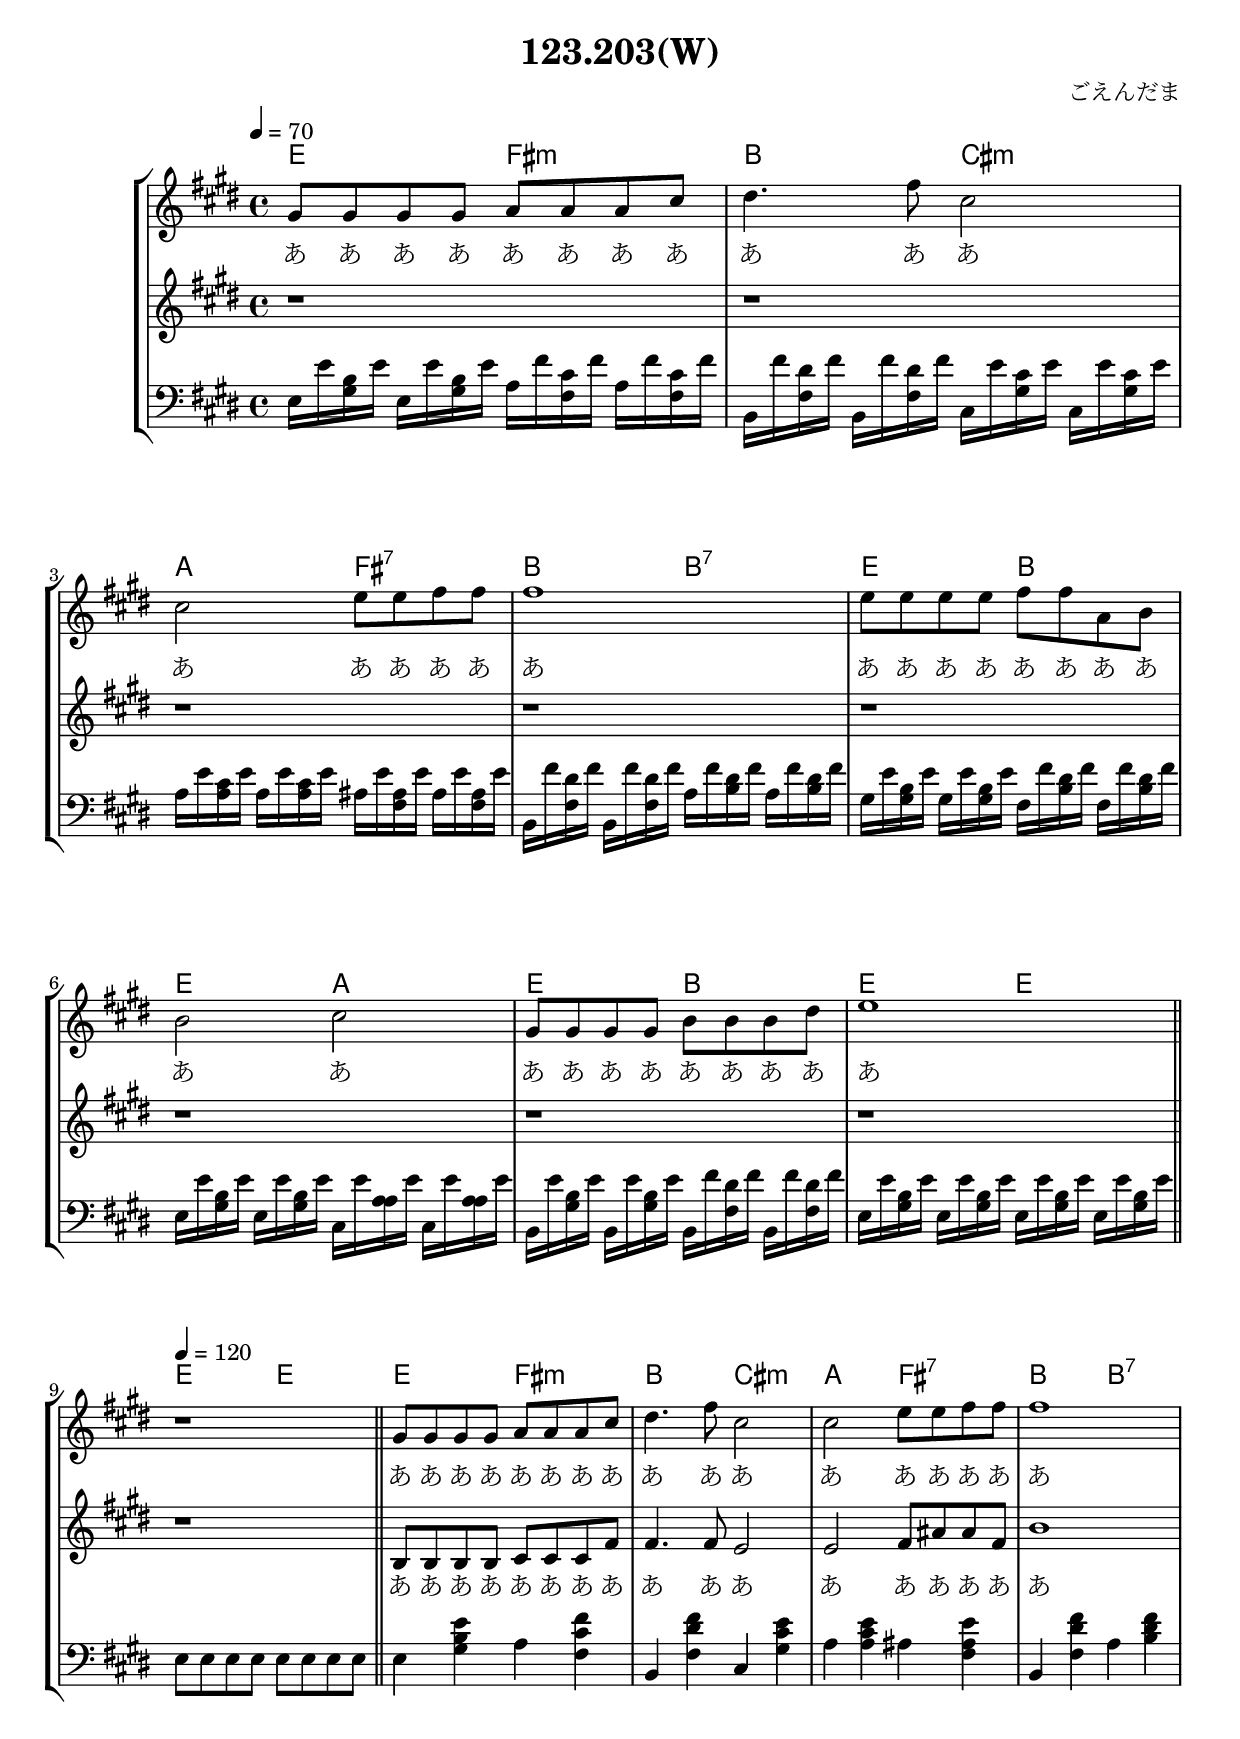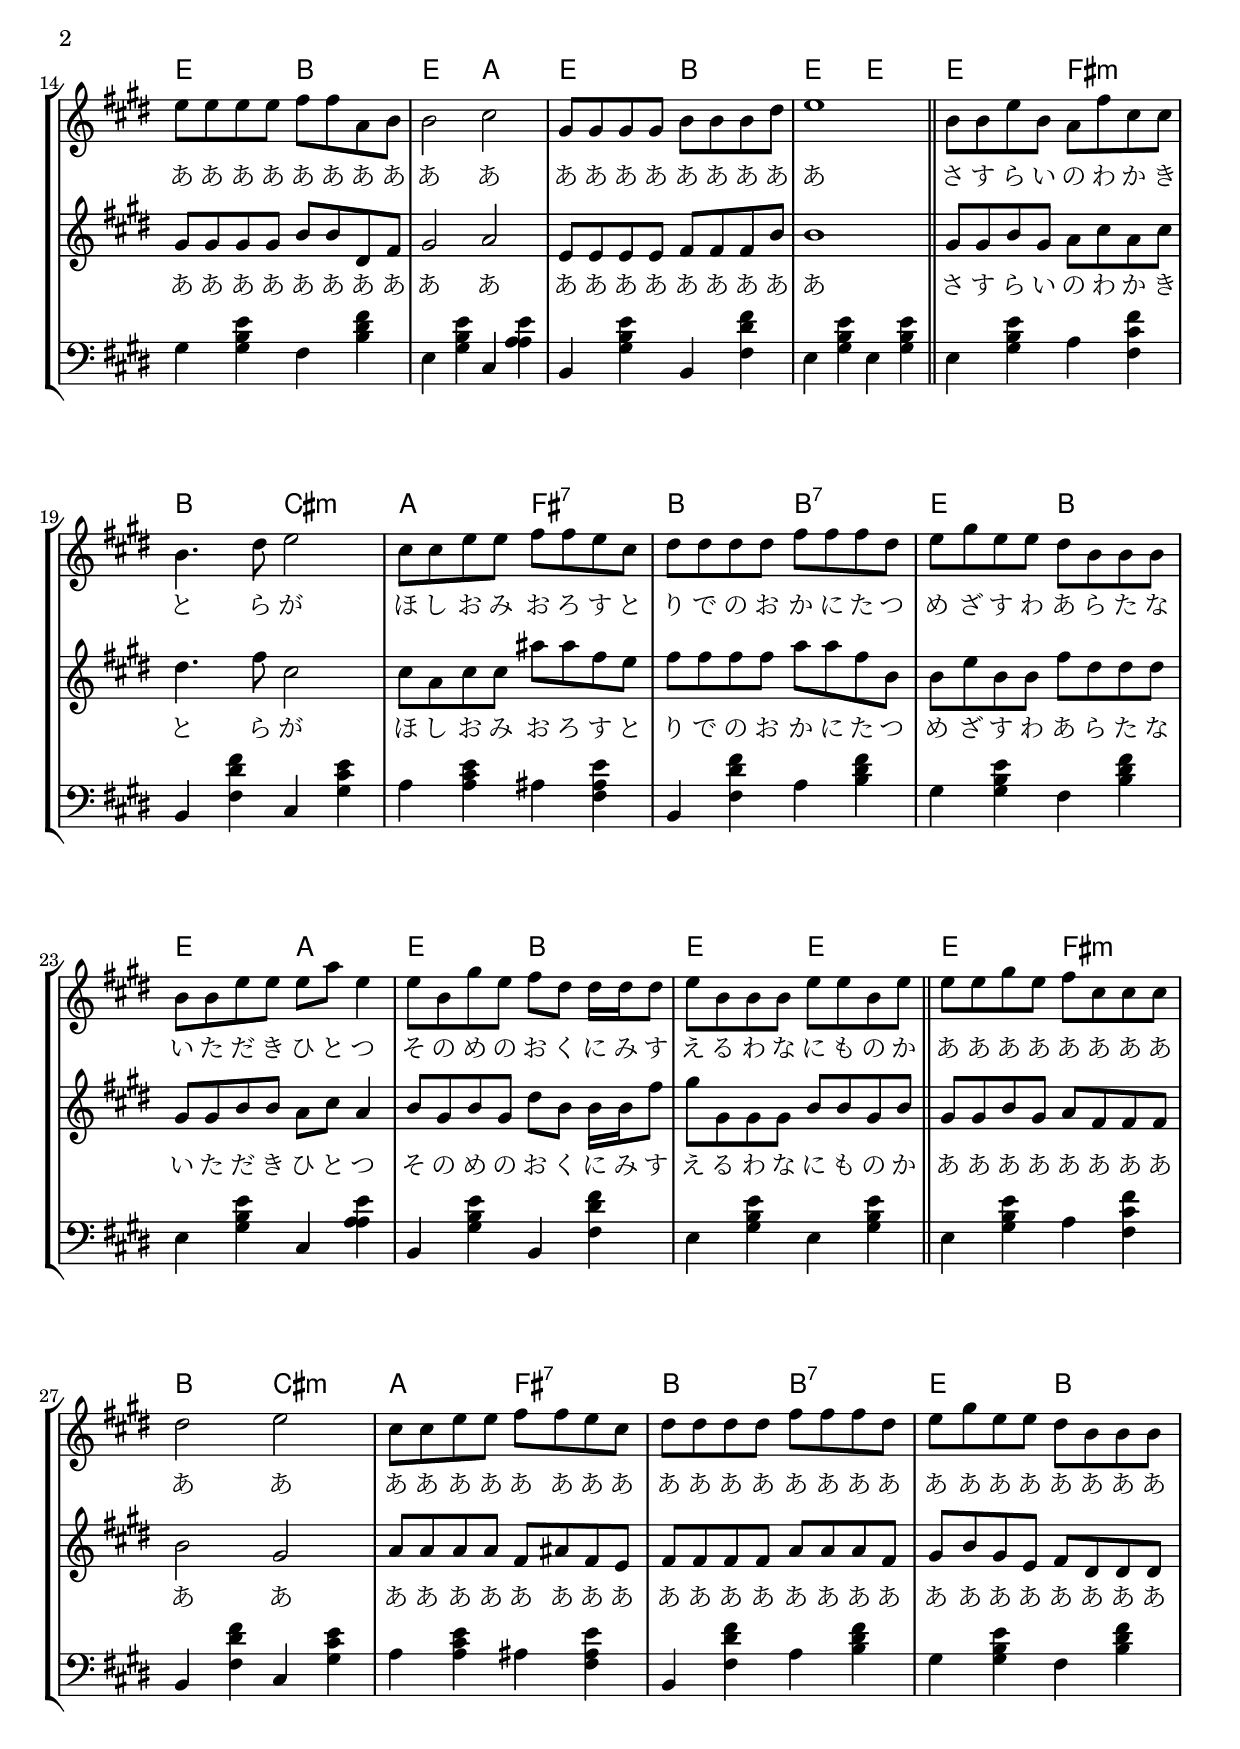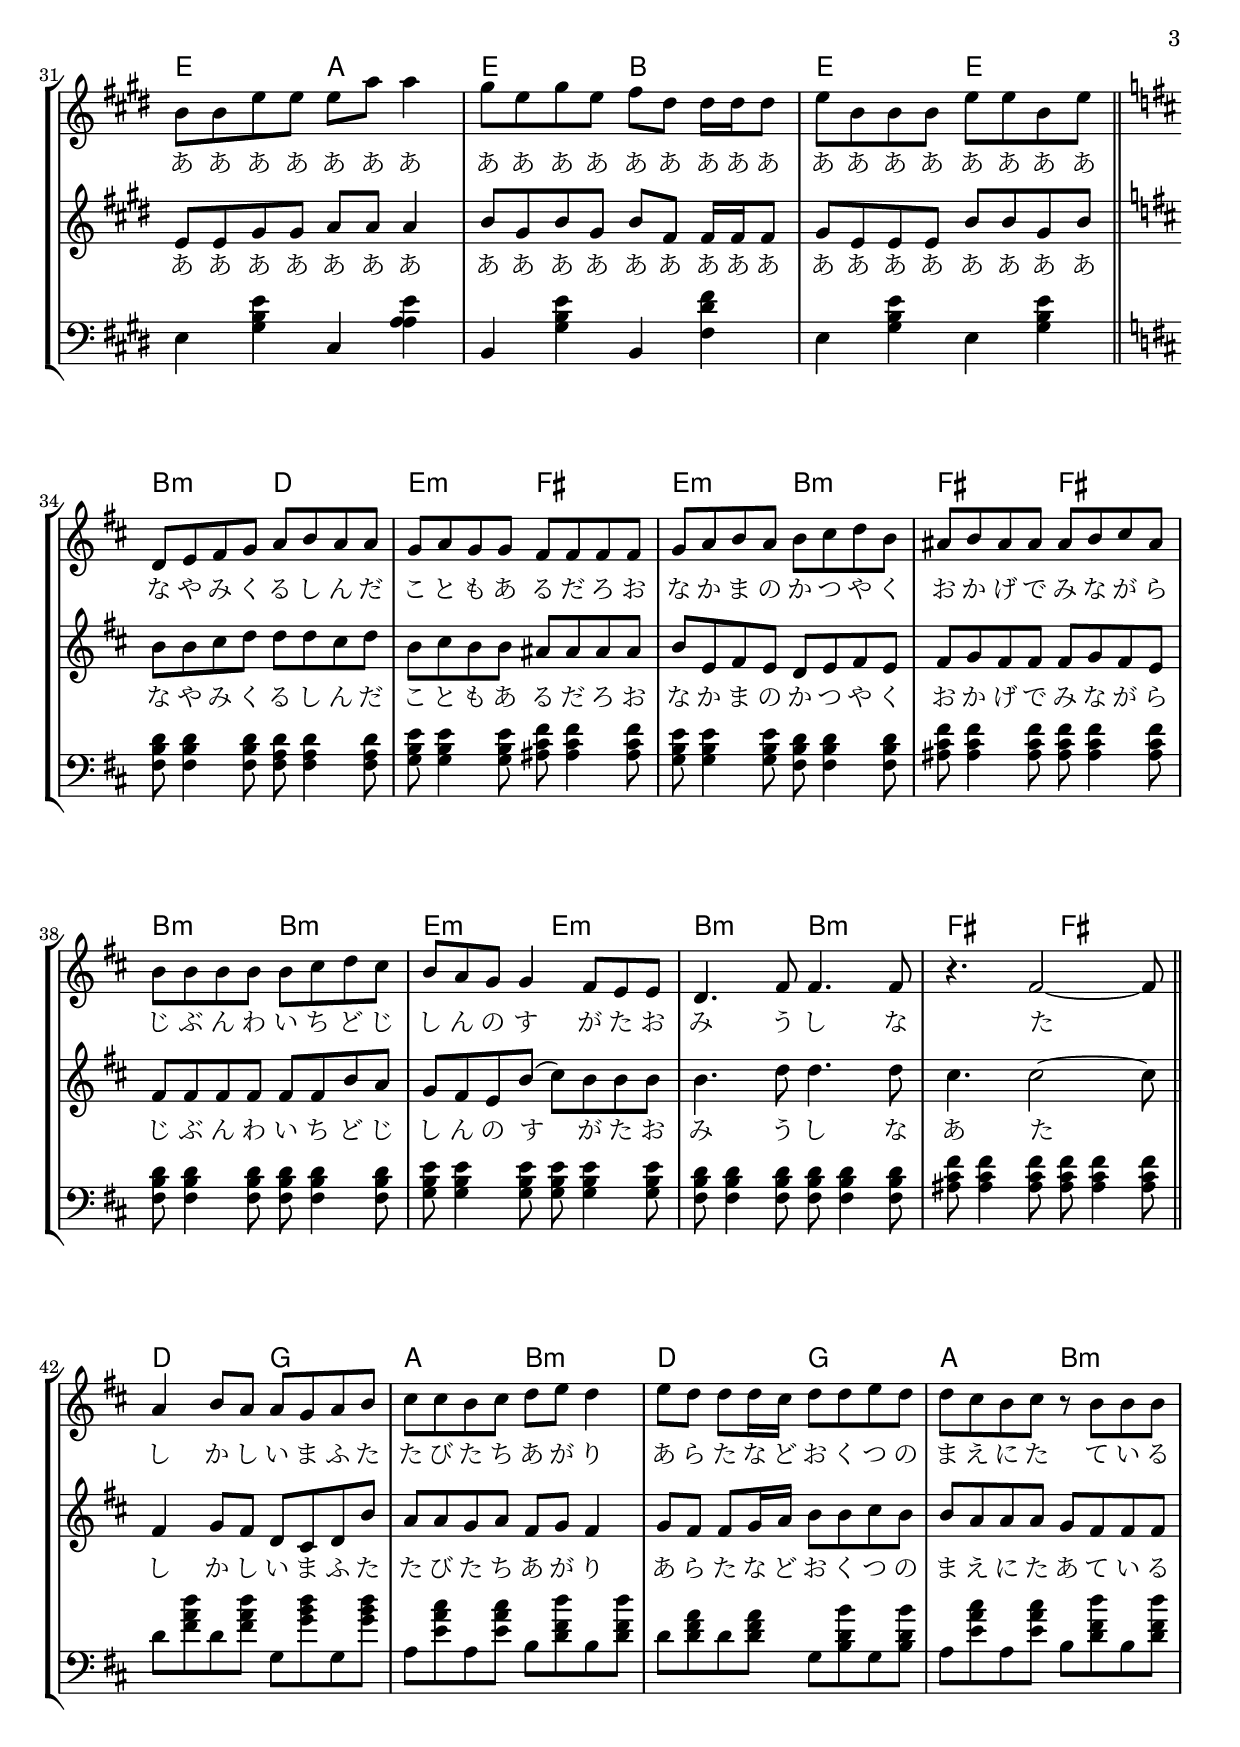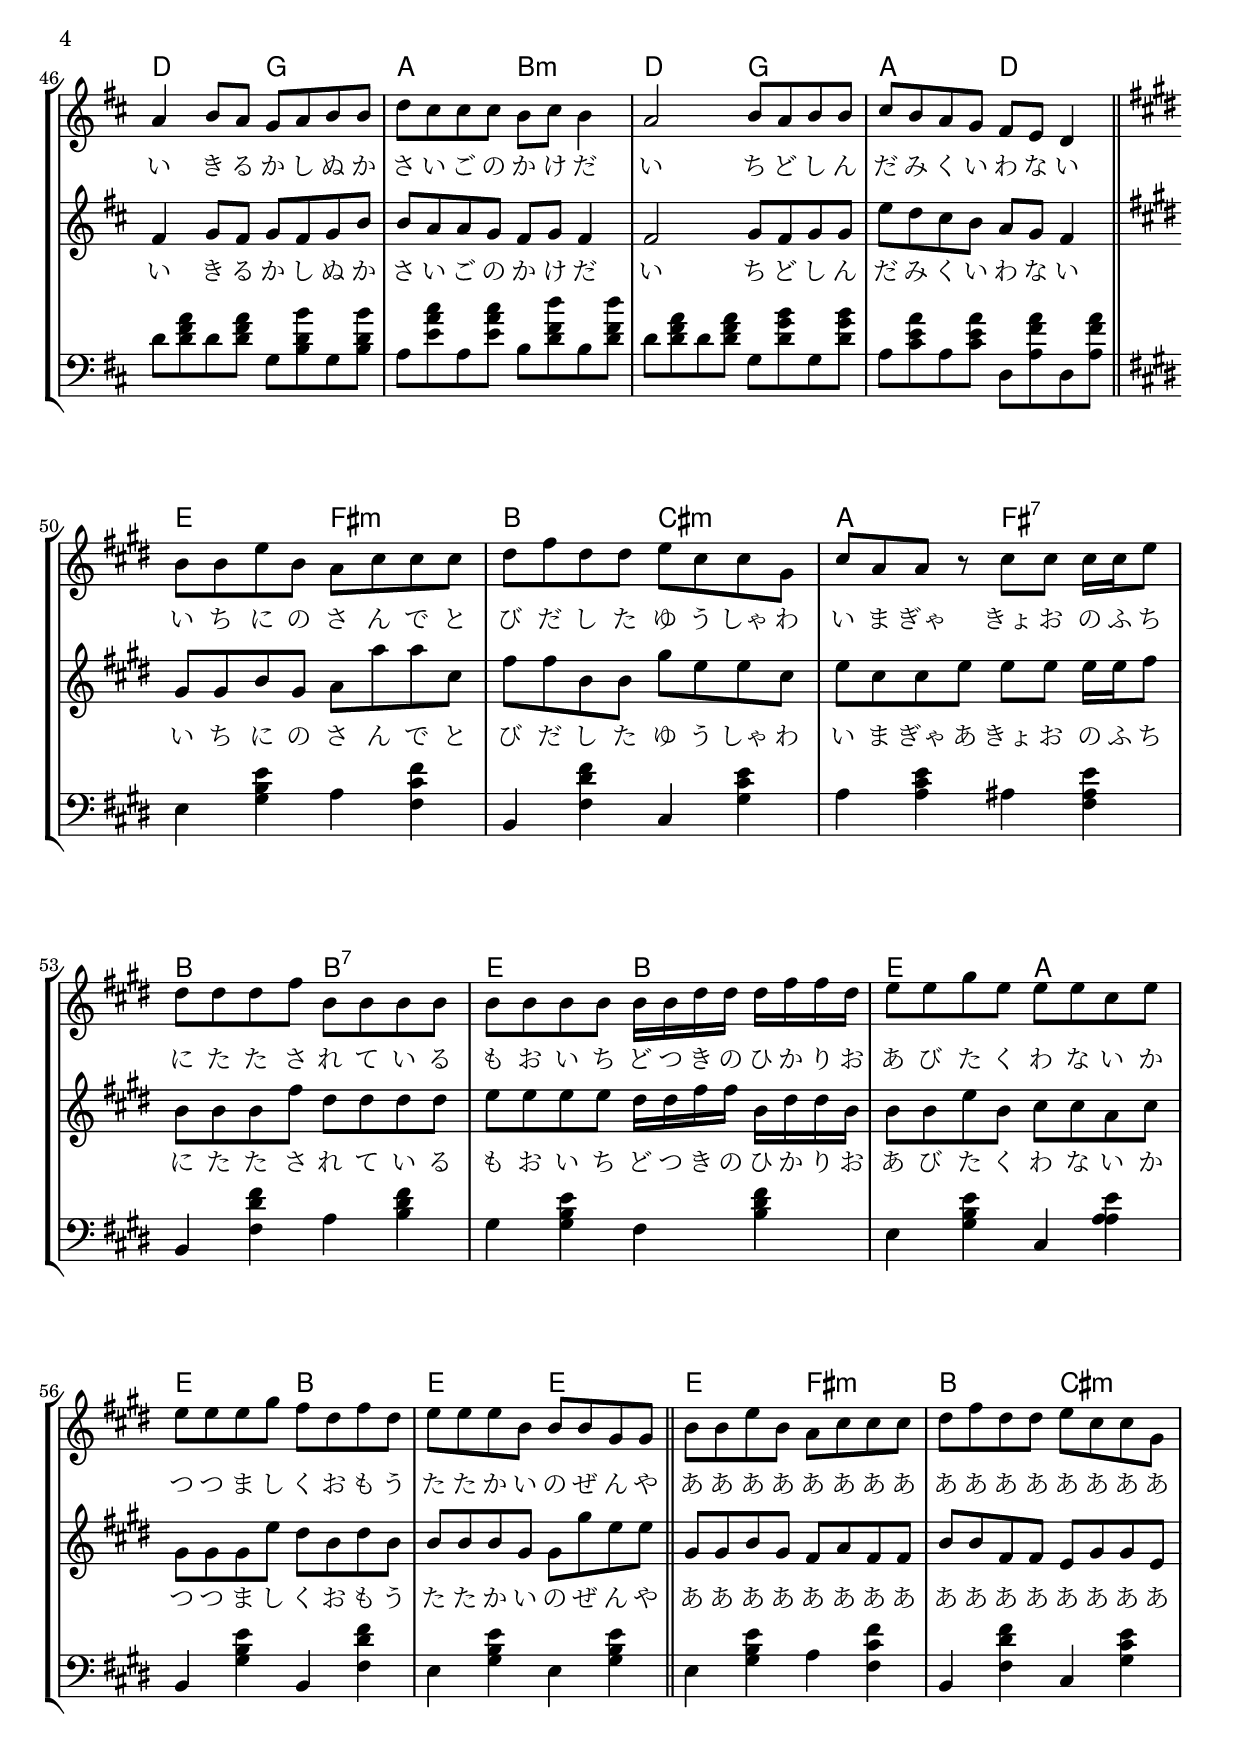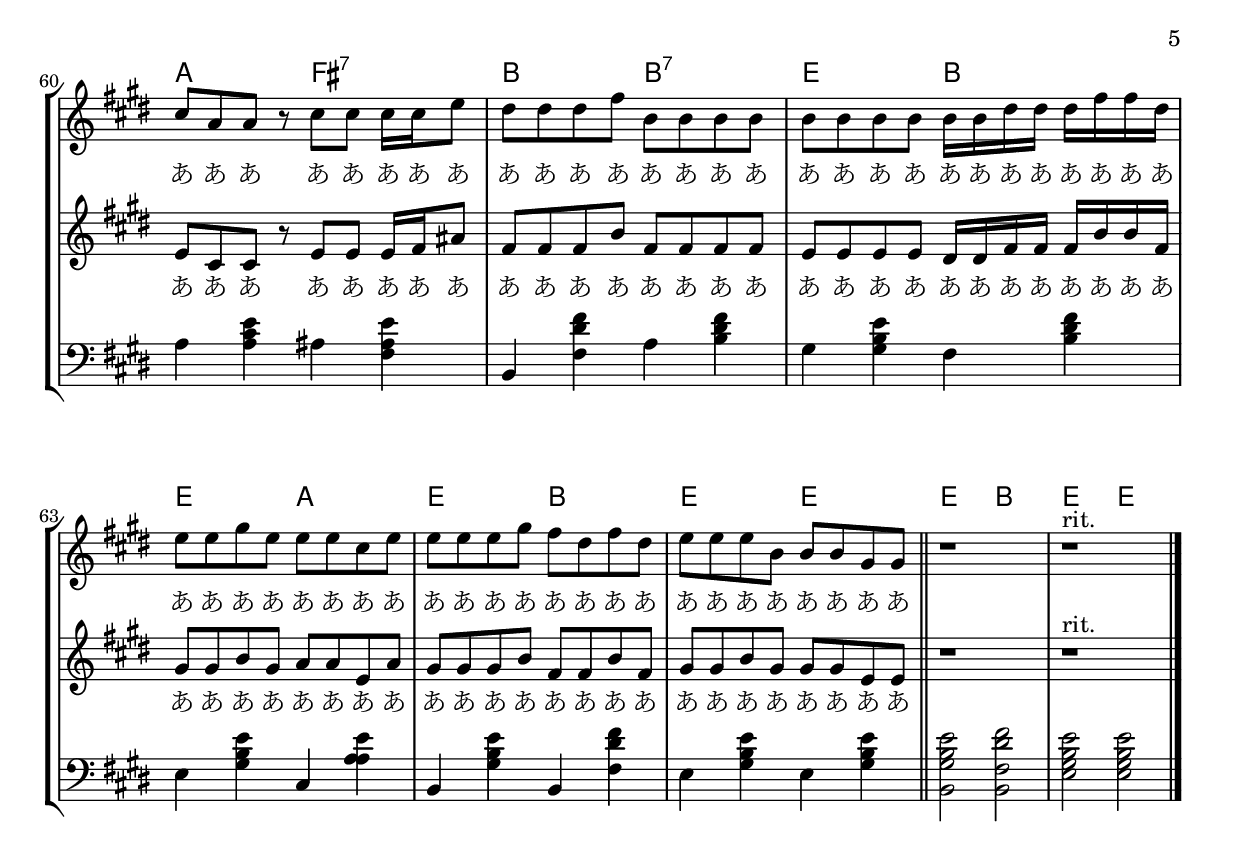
\version "2.12.1"

\header {
	title = \markup {123.203(W)}
	composer = \markup \center-column {ごえんだま}
}

harmony = \chordmode {
	e2 fis:m b cis:m a fis:7 b b:7 e b e a e b e e 

	e e 

	e fis:m b cis:m a fis:7 b b:7 e b e a e b e e 

	e fis:m b cis:m a fis:7 b b:7 e b e a e b e e 

	e fis:m b cis:m a fis:7 b b:7 e b e a e b e e 

	b:m d e:m fis e:m b:m fis fis b:m b:m e:m e:m b:m b:m fis fis 

	d g a b:m d g a b:m d g a b:m d g a d 

	e fis:m b cis:m a fis:7 b b:7 e b e a e b e e 

	e fis:m b cis:m a fis:7 b b:7 e b e a e b e e 

	e b e e 
}

melody = {
	\set Staff.midiInstrument = #"Pan Flute"
		\key e \major
	\tempo 4 = 70
gis'8  gis'8  gis'8  gis'8  a'8  a'8  a'8  cis''8 
	dis''4.  fis''8  cis''2 
	cis''2  e''8  e''8  fis''8  fis''8 
	fis''1 
	e''8  e''8  e''8  e''8  fis''8  fis''8  a'8  b'8 
	b'2  cis''2 
	gis'8  gis'8  gis'8  gis'8  b'8  b'8  b'8  dis''8 
	e''1
	\tempo 4 = 120
	r1   
	\set Staff.midiInstrument = #"Shakuhachi"
	gis'8  gis'8  gis'8  gis'8  a'8  a'8  a'8  cis''8 
	dis''4.  fis''8  cis''2 
	cis''2  e''8  e''8  fis''8  fis''8 
	fis''1 
	e''8  e''8  e''8  e''8  fis''8  fis''8  a'8  b'8 
	b'2  cis''2 
	gis'8  gis'8  gis'8  gis'8  b'8  b'8  b'8  dis''8 
	e''1
	\set Staff.midiInstrument = #"mmi0.36"
	b'8  b'8  e''8  b'8  a'8  fis''8  cis''8  cis''8 
	b'4.  dis''8  e''2 
	cis''8  cis''8  e''8  e''8  fis''8  fis''8  e''8  cis''8 
	dis''8  dis''8  dis''8  dis''8  fis''8  fis''8  fis''8  dis''8 
	e''8  gis''8  e''8  e''8  dis''8  b'8  b'8  b'8 
	b'8  b'8  e''8  e''8  e''8  a''8  e''4 
	e''8  b'8  gis''8  e''8  fis''8  dis''8  dis''16  dis''16  dis''8 
	e''8  b'8  b'8  b'8  e''8  e''8  b'8  e''8
	\set Staff.midiInstrument = #"Shakuhachi"
	e''8  e''8  gis''8  e''8  fis''8  cis''8  cis''8  cis''8 
	dis''2  e''2 
	cis''8  cis''8  e''8  e''8  fis''8  fis''8  e''8  cis''8 
	dis''8  dis''8  dis''8  dis''8  fis''8  fis''8  fis''8  dis''8 
	e''8  gis''8  e''8  e''8  dis''8  b'8  b'8  b'8 
	b'8  b'8  e''8  e''8  e''8  a''8  a''4 
	gis''8  e''8  gis''8  e''8  fis''8  dis''8  dis''16  dis''16  dis''8 
	e''8  b'8  b'8  b'8  e''8  e''8  b'8  e''8
	\set Staff.midiInstrument = #"mmi0.36"
		\key d \major
d'8  e'8  fis'8  g'8  a'8  b'8  a'8  a'8 
	g'8  a'8  g'8  g'8  fis'8  fis'8  fis'8  fis'8 
	g'8  a'8  b'8  a'8  b'8  cis''8  d''8  b'8 
	ais'8  b'8  ais'8  ais'8  ais'8  b'8  cis''8  ais'8 
	b'8  b'8  b'8  b'8  b'8  cis''8  d''8  cis''8 
	b'8  a'8  g'8  g'4  fis'8  e'8  e'8 
	d'4.  fis'8  fis'4.  fis'8 
	r4.  fis'2~fis'8
	\set Staff.midiInstrument = #"mmi0.36"
	a'4  b'8  a'8  a'8  g'8  a'8  b'8 
	cis''8  cis''8  b'8  cis''8  d''8  e''8  d''4 
	e''8  d''8  d''8  d''16  cis''16  d''8  d''8  e''8  d''8 
	d''8  cis''8  b'8  cis''8  r8  b'8  b'8  b'8 
	a'4  b'8  a'8  g'8  a'8  b'8  b'8 
	d''8  cis''8  cis''8  cis''8  b'8  cis''8  b'4 
	a'2  b'8  a'8  b'8  b'8 
	cis''8  b'8  a'8  g'8  fis'8  e'8  d'4
	\set Staff.midiInstrument = #"mmi0.36"
		\key e \major
b'8  b'8  e''8  b'8  a'8  cis''8  cis''8  cis''8 
	dis''8  fis''8  dis''8  dis''8  e''8  cis''8  cis''8  gis'8 
	cis''8  a'8  a'8  r8  cis''8  cis''8  cis''16  cis''16  e''8 
	dis''8  dis''8  dis''8  fis''8  b'8  b'8  b'8  b'8 
	b'8  b'8  b'8  b'8  b'16  b'16  dis''16  dis''16  dis''16  fis''16  fis''16  dis''16 
	e''8  e''8  gis''8  e''8  e''8  e''8  cis''8  e''8 
	e''8  e''8  e''8  gis''8  fis''8  dis''8  fis''8  dis''8 
	e''8  e''8  e''8  b'8  b'8  b'8  gis'8  gis'8
	\set Staff.midiInstrument = #"Shakuhachi"
	b'8  b'8  e''8  b'8  a'8  cis''8  cis''8  cis''8 
	dis''8  fis''8  dis''8  dis''8  e''8  cis''8  cis''8  gis'8 
	cis''8  a'8  a'8  r8  cis''8  cis''8  cis''16  cis''16  e''8 
	dis''8  dis''8  dis''8  fis''8  b'8  b'8  b'8  b'8 
	b'8  b'8  b'8  b'8  b'16  b'16  dis''16  dis''16  dis''16  fis''16  fis''16  dis''16 
	e''8  e''8  gis''8  e''8  e''8  e''8  cis''8  e''8 
	e''8  e''8  e''8  gis''8  fis''8  dis''8  fis''8  dis''8 
	e''8  e''8  e''8  b'8  b'8  b'8  gis'8  gis'8
	r1 | r1^"rit." \bar "|."
}

words = \lyricmode {
	あ  あ  あ  あ  あ  あ  あ  あ  あ  あ  あ  あ  あ  あ  あ  あ  あ  あ  あ  あ  あ  あ  あ  あ  あ  あ  あ  あ  あ  あ  あ  あ  あ  あ  あ  あ  
	
	あ  あ  あ  あ  あ  あ  あ  あ  あ  あ  あ  あ  あ  あ  あ  あ  あ  あ  あ  あ  あ  あ  あ  あ  あ  あ  あ  あ  あ  あ  あ  あ  あ  あ  あ  あ  
	さ  す  ら  い  の  わ  か  き  と  ら  が  ほ  し  お  み  お  ろ  す  と  り  で  の  お  か  に  た  つ  め  ざ  す  わ  あ  ら  た  な  い  た  だ  き  ひ  と  つ  そ  の  め  の  お  く  に  み  す  え  る  わ  な  に  も  の  か  
	あ  あ  あ  あ  あ  あ  あ  あ  あ  あ  あ  あ  あ  あ  あ  あ  あ  あ  あ  あ  あ  あ  あ  あ  あ  あ  あ  あ  あ  あ  あ  あ  あ  あ  あ  あ  あ  あ  あ  あ  あ  あ  あ  あ  あ  あ  あ  あ  あ  あ  あ  あ  あ  あ  あ  あ  あ  あ  
	な  や  み  く  る  し  ん  だ  こ  と  も  あ  る  だ  ろ  お  な  か  ま  の  か  つ  や  く  お  か  げ  で  み  な  が  ら  じ  ぶ  ん  わ  い  ち  ど  じ  し  ん  の  す  が  た  お  み  う  し  な  た  
	し  か  し  い  ま  ふ  た  た  び  た  ち  あ  が  り  あ  ら  た  な  ど  お  く  つ  の  ま  え  に  た  て  い  る  い  き  る  か  し  ぬ  か  さ  い  ご  の  か  け  だ  い  ち  ど  し  ん  だ  み  く  い  わ  な  い  
	い  ち  に  の  さ  ん  で  と  び  だ  し  た  ゆ  う  しゃ  わ  い  ま  ぎゃ  きょ  お  の  ふ  ち  に  た  た  さ  れ  て  い  る  も  お  い  ち  ど  つ  き  の  ひ  か  り  お  あ  び  た  く  わ  な  い  か  つ  つ  ま  し  く  お  も  う  た  た  か  い  の  ぜ  ん  や  
	あ  あ  あ  あ  あ  あ  あ  あ  あ  あ  あ  あ  あ  あ  あ  あ  あ  あ  あ  あ  あ  あ  あ  あ  あ  あ  あ  あ  あ  あ  あ  あ  あ  あ  あ  あ  あ  あ  あ  あ  あ  あ  あ  あ  あ  あ  あ  あ  あ  あ  あ  あ  あ  あ  あ  あ  あ  あ  あ  あ  あ  あ  あ  あ  あ  あ  あ  あ  
	
}

secondmelody = {
	\key e \major
	\tempo 4 = 70
	r1 | r1 | r1 | r1 | r1 | r1 | r1 | r1   
	\tempo 4 = 120
	r1   
	\set Staff.midiInstrument = #"Shakuhachi"
	b8  b8  b8  b8  cis'8  cis'8  cis'8  fis'8 
	fis'4.  fis'8  e'2 
	e'2  fis'8  ais'8  ais'8  fis'8 
	b'1 
	gis'8  gis'8  gis'8  gis'8  b'8  b'8  dis'8  fis'8 
	gis'2  a'2 
	e'8  e'8  e'8  e'8  fis'8  fis'8  fis'8  b'8 
	b'1
	\set Staff.midiInstrument = #"Pan Flute"
	gis'8  gis'8  b'8  gis'8  a'8  cis''8  a'8  cis''8 
	dis''4.  fis''8  cis''2 
	cis''8  a'8  cis''8  cis''8  ais''8  ais''8  fis''8  e''8 
	fis''8  fis''8  fis''8  fis''8  a''8  a''8  fis''8  b'8 
	b'8  e''8  b'8  b'8  fis''8  dis''8  dis''8  dis''8 
	gis'8  gis'8  b'8  b'8  a'8  cis''8  a'4 
	b'8  gis'8  b'8  gis'8  dis''8  b'8  b'16  b'16  fis''8 
	gis''8  gis'8  gis'8  gis'8  b'8  b'8  gis'8  b'8
	\set Staff.midiInstrument = #"Shakuhachi"
	gis'8  gis'8  b'8  gis'8  a'8  fis'8  fis'8  fis'8 
	b'2  gis'2 
	a'8  a'8  a'8  a'8  fis'8  ais'8  fis'8  e'8 
	fis'8  fis'8  fis'8  fis'8  a'8  a'8  a'8  fis'8 
	gis'8  b'8  gis'8  e'8  fis'8  dis'8  dis'8  dis'8 
	e'8  e'8  gis'8  gis'8  a'8  a'8  a'4 
	b'8  gis'8  b'8  gis'8  b'8  fis'8  fis'16  fis'16  fis'8 
	gis'8  e'8  e'8  e'8  b'8  b'8  gis'8  b'8
	\set Staff.midiInstrument = #"Pan Flute"
		\key d \major
b'8  b'8  cis''8  d''8  d''8  d''8  cis''8  d''8 
	b'8  cis''8  b'8  b'8  ais'8  ais'8  ais'8  ais'8 
	b'8  e'8  fis'8  e'8  d'8  e'8  fis'8  e'8 
	fis'8  g'8  fis'8  fis'8  fis'8  g'8  fis'8  e'8 
	fis'8  fis'8  fis'8  fis'8  fis'8  fis'8  b'8  a'8 
	g'8  fis'8  e'8  b'8  (cis''8)  b'8  b'8  b'8 
	b'4.  d''8  d''4.  d''8 
	cis''4.  cis''2~cis''8
	\set Staff.midiInstrument = #"Pan Flute"
	fis'4  g'8  fis'8  d'8  cis'8  d'8  b'8 
	a'8  a'8  g'8  a'8  fis'8  g'8  fis'4 
	g'8  fis'8  fis'8  g'16  a'16  b'8  b'8  cis''8  b'8 
	b'8  a'8  a'8  a'8  g'8  fis'8  fis'8  fis'8 
	fis'4  g'8  fis'8  g'8  fis'8  g'8  b'8 
	b'8  a'8  a'8  g'8  fis'8  g'8  fis'4 
	fis'2  g'8  fis'8  g'8  g'8 
	e''8  d''8  cis''8  b'8  a'8  g'8  fis'4
	\set Staff.midiInstrument = #"Pan Flute"
		\key e \major
gis'8  gis'8  b'8  gis'8  a'8  a''8  a''8  cis''8 
	fis''8  fis''8  b'8  b'8  gis''8  e''8  e''8  cis''8 
	e''8  cis''8  cis''8  e''8  e''8  e''8  e''16  e''16  fis''8 
	b'8  b'8  b'8  fis''8  dis''8  dis''8  dis''8  dis''8 
	e''8  e''8  e''8  e''8  dis''16  dis''16  fis''16  fis''16  b'16  dis''16  dis''16  b'16 
	b'8  b'8  e''8  b'8  cis''8  cis''8  a'8  cis''8 
	gis'8  gis'8  gis'8  e''8  dis''8  b'8  dis''8  b'8 
	b'8  b'8  b'8  gis'8  gis'8  gis''8  e''8  e''8
	\set Staff.midiInstrument = #"Shakuhachi"
	gis'8  gis'8  b'8  gis'8  fis'8  a'8  fis'8  fis'8 
	b'8  b'8  fis'8  fis'8  e'8  gis'8  gis'8  e'8 
	e'8  cis'8  cis'8  r8  e'8  e'8  e'16  fis'16  ais'8 
	fis'8  fis'8  fis'8  b'8  fis'8  fis'8  fis'8  fis'8 
	e'8  e'8  e'8  e'8  dis'16  dis'16  fis'16  fis'16  fis'16  b'16  b'16  fis'16 
	gis'8  gis'8  b'8  gis'8  a'8  a'8  e'8  a'8 
	gis'8  gis'8  gis'8  b'8  fis'8  fis'8  b'8  fis'8 
	gis'8  gis'8  b'8  gis'8  gis'8  gis'8  e'8  e'8
	r1 | r1^"rit." \bar "|."
}

secondwords = \lyricmode {
	
	
	あ  あ  あ  あ  あ  あ  あ  あ  あ  あ  あ  あ  あ  あ  あ  あ  あ  あ  あ  あ  あ  あ  あ  あ  あ  あ  あ  あ  あ  あ  あ  あ  あ  あ  あ  あ  
	さ  す  ら  い  の  わ  か  き  と  ら  が  ほ  し  お  み  お  ろ  す  と  り  で  の  お  か  に  た  つ  め  ざ  す  わ  あ  ら  た  な  い  た  だ  き  ひ  と  つ  そ  の  め  の  お  く  に  み  す  え  る  わ  な  に  も  の  か  
	あ  あ  あ  あ  あ  あ  あ  あ  あ  あ  あ  あ  あ  あ  あ  あ  あ  あ  あ  あ  あ  あ  あ  あ  あ  あ  あ  あ  あ  あ  あ  あ  あ  あ  あ  あ  あ  あ  あ  あ  あ  あ  あ  あ  あ  あ  あ  あ  あ  あ  あ  あ  あ  あ  あ  あ  あ  あ  
	な  や  み  く  る  し  ん  だ  こ  と  も  あ  る  だ  ろ  お  な  か  ま  の  か  つ  や  く  お  か  げ  で  み  な  が  ら  じ  ぶ  ん  わ  い  ち  ど  じ  し  ん  の  す  が  た  お  み  う  し  な  あ  た  
	し  か  し  い  ま  ふ  た  た  び  た  ち  あ  が  り  あ  ら  た  な  ど  お  く  つ  の  ま  え  に  た  あ  て  い  る  い  き  る  か  し  ぬ  か  さ  い  ご  の  か  け  だ  い  ち  ど  し  ん  だ  み  く  い  わ  な  い  
	い  ち  に  の  さ  ん  で  と  び  だ  し  た  ゆ  う  しゃ  わ  い  ま  ぎゃ  あ  きょ  お  の  ふ  ち  に  た  た  さ  れ  て  い  る  も  お  い  ち  ど  つ  き  の  ひ  か  り  お  あ  び  た  く  わ  な  い  か  つ  つ  ま  し  く  お  も  う  た  た  か  い  の  ぜ  ん  や  
	あ  あ  あ  あ  あ  あ  あ  あ  あ  あ  あ  あ  あ  あ  あ  あ  あ  あ  あ  あ  あ  あ  あ  あ  あ  あ  あ  あ  あ  あ  あ  あ  あ  あ  あ  あ  あ  あ  あ  あ  あ  あ  あ  あ  あ  あ  あ  あ  あ  あ  あ  あ  あ  あ  あ  あ  あ  あ  あ  あ  あ  あ  あ  あ  あ  あ  あ  あ  
	
}

tempochange = {
	\tempo 4 = 70
	r1 | r1 | r1 | r1 | r1 | r1 | r1 | r1 \bar "||"
	\tempo 4 = 120
	r1 \bar "||"
	\tempo 4 = 120
	r1 | r1 | r1 | r1 | r1 | r1 | r1 | r1 \bar "||"
	\tempo 4 = 120
	r1 | r1 | r1 | r1 | r1 | r1 | r1 | r1 \bar "||"
	\tempo 4 = 120
	r1 | r1 | r1 | r1 | r1 | r1 | r1 | r1 \bar "||"
	\tempo 4 = 120
	r1 | r1 | r1 | r1 | r1 | r1 | r1 | r1 \bar "||"
	\tempo 4 = 120
	r1 | r1 | r1 | r1 | r1 | r1 | r1 | r1 \bar "||"
	\tempo 4 = 120
	r1 | r1 | r1 | r1 | r1 | r1 | r1 | r1 \bar "||"
	\tempo 4 = 120
	r1 | r1 | r1 | r1 | r1 | r1 | r1 | r1 \bar "||"
	\tempo 4 = 120
	r1 | \tempo 4 = 90 r2 \tempo 4 = 80 r2 \bar "|."
}

mainacc = {
	\clef bass
	\set Staff.midiInstrument = #"Electric Guitar (clean)"
	\key e \major
	\tempo 4 = 70
	e16 e' <gis b> e' e e' <gis b> e'
	a16 fis' <fis cis'> fis' a fis' <fis cis'> fis'
	b,16 fis' <fis dis'> fis' b, fis' <fis dis'> fis'
	cis16 e' <gis cis'> e' cis e' <gis cis'> e'
	a16 e' <a cis'> e' a e' <a cis'> e'
	ais16 e' <fis ais> e' ais e' <fis ais> e'
	b,16 fis' <fis dis'> fis' b, fis' <fis dis'> fis'
	a16 fis' <b dis'> fis' a fis' <b dis'> fis'
	gis16 e' <gis b> e' gis e' <gis b> e'
	fis16 fis' <b dis'> fis' fis fis' <b dis'> fis'
	e16 e' <gis b> e' e e' <gis b> e'
	cis16 e' <a a> e' cis e' <a a> e'
	b,16 e' <gis b> e' b, e' <gis b> e'
	b,16 fis' <fis dis'> fis' b, fis' <fis dis'> fis'
	e16 e' <gis b> e' e e' <gis b> e'
	e16 e' <gis b> e' e e' <gis b> e'
	\bar "||"

	\set Staff.midiInstrument = #"Woodblock"
	\tempo 4 = 120
	e8 e8 e8 e8
	e8 e8 e8 e8
	\bar "||"

	\set Staff.midiInstrument = #"Electric Guitar (clean)"
	e4 <gis b e'>4
	a4 <fis cis' fis'>4
	b,4 <fis dis' fis'>4
	cis4 <gis cis' e'>4
	a4 <a cis' e'>4
	ais4 <fis ais e'>4
	b,4 <fis dis' fis'>4
	a4 <b dis' fis'>4
	gis4 <gis b e'>4
	fis4 <b dis' fis'>4
	e4 <gis b e'>4
	cis4 <a a e'>4
	b,4 <gis b e'>4
	b,4 <fis dis' fis'>4
	e4 <gis b e'>4
	e4 <gis b e'>4
	\bar "||"

	\set Staff.midiInstrument = #"Electric Guitar (clean)"
	e4 <gis b e'>4
	a4 <fis cis' fis'>4
	b,4 <fis dis' fis'>4
	cis4 <gis cis' e'>4
	a4 <a cis' e'>4
	ais4 <fis ais e'>4
	b,4 <fis dis' fis'>4
	a4 <b dis' fis'>4
	gis4 <gis b e'>4
	fis4 <b dis' fis'>4
	e4 <gis b e'>4
	cis4 <a a e'>4
	b,4 <gis b e'>4
	b,4 <fis dis' fis'>4
	e4 <gis b e'>4
	e4 <gis b e'>4
	\bar "||"

	\set Staff.midiInstrument = #"Electric Guitar (clean)"
	e4 <gis b e'>4
	a4 <fis cis' fis'>4
	b,4 <fis dis' fis'>4
	cis4 <gis cis' e'>4
	a4 <a cis' e'>4
	ais4 <fis ais e'>4
	b,4 <fis dis' fis'>4
	a4 <b dis' fis'>4
	gis4 <gis b e'>4
	fis4 <b dis' fis'>4
	e4 <gis b e'>4
	cis4 <a a e'>4
	b,4 <gis b e'>4
	b,4 <fis dis' fis'>4
	e4 <gis b e'>4
	e4 <gis b e'>4
	\bar "||"

	\set Staff.midiInstrument = #"Electric Guitar (clean)"
	\key d \major
	<fis b d'>8 <fis b d'>4 <fis b d'>8
	<fis a d'>8 <fis a d'>4 <fis a d'>8
	<g b e'>8 <g b e'>4 <g b e'>8
	<ais cis' fis'>8 <ais cis' fis'>4 <ais cis' fis'>8
	<g b e'>8 <g b e'>4 <g b e'>8
	<fis b d'>8 <fis b d'>4 <fis b d'>8
	<ais cis' fis'>8 <ais cis' fis'>4 <ais cis' fis'>8
	<ais cis' fis'>8 <ais cis' fis'>4 <ais cis' fis'>8
	<fis b d'>8 <fis b d'>4 <fis b d'>8
	<fis b d'>8 <fis b d'>4 <fis b d'>8
	<g b e'>8 <g b e'>4 <g b e'>8
	<g b e'>8 <g b e'>4 <g b e'>8
	<fis b d'>8 <fis b d'>4 <fis b d'>8
	<fis b d'>8 <fis b d'>4 <fis b d'>8
	<ais cis' fis'>8 <ais cis' fis'>4 <ais cis' fis'>8
	<ais cis' fis'>8 <ais cis' fis'>4 <ais cis' fis'>8
	\bar "||"

	\set Staff.midiInstrument = #"Electric Guitar (clean)"
	d'8 <fis' a' d''> d' <fis' a' d''>
	g8 <g' b' d''> g <g' b' d''>
	a8 <e' a' cis''> a <e' a' cis''>
	b8 <d' fis' d''> b <d' fis' d''>
	d'8 <d' fis' a'> d' <d' fis' a'>
	g8 <b d' b'> g <b d' b'>
	a8 <e' a' cis''> a <e' a' cis''>
	b8 <d' fis' d''> b <d' fis' d''>
	d'8 <d' fis' a'> d' <d' fis' a'>
	g8 <b d' b'> g <b d' b'>
	a8 <e' a' cis''> a <e' a' cis''>
	b8 <d' fis' d''> b <d' fis' d''>
	d'8 <d' fis' a'> d' <d' fis' a'>
	g8 <d' g' b'> g <d' g' b'>
	a8 <cis' e' a'> a <cis' e' a'>
	d8 <a fis' a'> d <a fis' a'>
	\bar "||"

	\set Staff.midiInstrument = #"Electric Guitar (clean)"
	\key e \major
	e4 <gis b e'>4
	a4 <fis cis' fis'>4
	b,4 <fis dis' fis'>4
	cis4 <gis cis' e'>4
	a4 <a cis' e'>4
	ais4 <fis ais e'>4
	b,4 <fis dis' fis'>4
	a4 <b dis' fis'>4
	gis4 <gis b e'>4
	fis4 <b dis' fis'>4
	e4 <gis b e'>4
	cis4 <a a e'>4
	b,4 <gis b e'>4
	b,4 <fis dis' fis'>4
	e4 <gis b e'>4
	e4 <gis b e'>4
	\bar "||"

	\set Staff.midiInstrument = #"Electric Guitar (clean)"
	e4 <gis b e'>4
	a4 <fis cis' fis'>4
	b,4 <fis dis' fis'>4
	cis4 <gis cis' e'>4
	a4 <a cis' e'>4
	ais4 <fis ais e'>4
	b,4 <fis dis' fis'>4
	a4 <b dis' fis'>4
	gis4 <gis b e'>4
	fis4 <b dis' fis'>4
	e4 <gis b e'>4
	cis4 <a a e'>4
	b,4 <gis b e'>4
	b,4 <fis dis' fis'>4
	e4 <gis b e'>4
	e4 <gis b e'>4
	\bar "||"

	\set Staff.midiInstrument = #"Electric Guitar (clean)"
	<b, gis b e'>2
	<b, fis dis' fis'>2
	<e gis b e'>2
	<e gis b e'>2
	\bar "|."
}

subacc = {
	\clef bass
	\set Staff.midiInstrument = #"Acoustic grand"
	\key e \major
	\tempo 4 = 70
	r2
	r2
	r2
	r2
	r2
	r2
	r2
	r2
	r2
	r2
	r2
	r2
	r2
	r2
	r2
	r2
	\bar "||"

	\set Staff.midiInstrument = #"Acoustic grand"
	\tempo 4 = 120
	r2
	r2
	\bar "||"

	\set Staff.midiInstrument = #"Taiko Drum"
	e4.e8
	a4.a8
	b,4.b,8
	cis4.cis8
	a4.a8
	ais4.ais8
	b,4.b,8
	a4.a8
	gis4.gis8
	fis4.fis8
	e4.e8
	cis4.cis8
	b,4.b,8
	b,4.b,8
	e4.e8
	e4.e8
	\bar "||"

	\set Staff.midiInstrument = #"Taiko Drum"
	e4.e8
	a4.a8
	b,4.b,8
	cis4.cis8
	a4.a8
	ais4.ais8
	b,4.b,8
	a4.a8
	gis4.gis8
	fis4.fis8
	e4.e8
	cis4.cis8
	b,4.b,8
	b,4.b,8
	e4.e8
	e4.e8
	\bar "||"

	\set Staff.midiInstrument = #"Taiko Drum"
	e4.e8
	a4.a8
	b,4.b,8
	cis4.cis8
	a4.a8
	ais4.ais8
	b,4.b,8
	a4.a8
	gis4.gis8
	fis4.fis8
	e4.e8
	cis4.cis8
	b,4.b,8
	b,4.b,8
	e4.e8
	e4.e8
	\bar "||"

	\set Staff.midiInstrument = #"Taiko Drum"
	\key d \major
	b,8 r16 <fis b d'>16 <fis b d'>8 r16 b,16
	d8 r16 <fis a d'>16 <fis a d'>8 r16 d16
	e8 r16 <g b e'>16 <g b e'>8 r16 e16
	fis8 r16 <ais cis' fis'>16 <ais cis' fis'>8 r16 fis16
	e8 r16 <g b e'>16 <g b e'>8 r16 e16
	b,8 r16 <fis b d'>16 <fis b d'>8 r16 b,16
	fis8 r16 <ais cis' fis'>16 <ais cis' fis'>8 r16 fis16
	fis8 r16 <ais cis' fis'>16 <ais cis' fis'>8 r16 fis16
	b,8 r16 <fis b d'>16 <fis b d'>8 r16 b,16
	b,8 r16 <fis b d'>16 <fis b d'>8 r16 b,16
	e8 r16 <g b e'>16 <g b e'>8 r16 e16
	e8 r16 <g b e'>16 <g b e'>8 r16 e16
	b,8 r16 <fis b d'>16 <fis b d'>8 r16 b,16
	b,8 r16 <fis b d'>16 <fis b d'>8 r16 b,16
	fis8 r16 <ais cis' fis'>16 <ais cis' fis'>8 r16 fis16
	fis8 r16 <ais cis' fis'>16 <ais cis' fis'>8 r16 fis16
	\bar "||"

	\set Staff.midiInstrument = #"Whistle"
	d'8 d'8 d'8 d'8
	g8 g8 g8 g8
	a8 a8 a8 a8
	b8 b8 b8 b8
	d'8 d'8 d'8 d'8
	g8 g8 g8 g8
	a8 a8 a8 a8
	b8 b8 b8 b8
	d'8 d'8 d'8 d'8
	g8 g8 g8 g8
	a8 a8 a8 a8
	b8 b8 b8 b8
	d'8 d'8 d'8 d'8
	g8 g8 g8 g8
	a8 a8 a8 a8
	d8 d8 d8 d8
	\bar "||"

	\set Staff.midiInstrument = #"Taiko Drum"
	\key e \major
	e4 e4
	a4 a4
	b,4 b,4
	cis4 cis4
	a4 a4
	ais4 ais4
	b,4 b,4
	a4 a4
	gis4 gis4
	fis4 fis4
	e4 e4
	cis4 cis4
	b,4 b,4
	b,4 b,4
	e4 e4
	e4 e4
	\bar "||"

	\set Staff.midiInstrument = #"Taiko Drum"
	e4.e8
	a4.a8
	b,4.b,8
	cis4.cis8
	a4.a8
	ais4.ais8
	b,4.b,8
	a4.a8
	gis4.gis8
	fis4.fis8
	e4.e8
	cis4.cis8
	b,4.b,8
	b,4.b,8
	e4.e8
	e4.e8
	\bar "||"

	\set Staff.midiInstrument = #"Taiko Drum"
	b,4 r4
	b,4 r4
	e4 r4
	e2
	\bar "|."
}

percA = {
	\drummode {
	r1  |r2. hho4  |r1  |r2. hho4  |r1  |r2. hho4  |r1  |r2. hho4  \bar "||"
	r1 \bar "||"
	r1  |r2. hho4  |r1  |r2. hho4  |r1  |r2. hho4  |r1  |r2. hho4  \bar "||"
	r1  |r2. hho4  |r1  |r2. hho4  |r1  |r2. hho4  |r1  |r2. hho4  \bar "||"
	r1  |r2. hho4  |r1  |r2. hho4  |r1  |r2. hho4  |r1  |r2. hho4  \bar "||"
	r1  |r2. hho4  |r1  |r2. hho4  |r1  |r2. hho4  |r1  |r2. hho4  \bar "||"
	hh8 hh8 hh8 hh8 hh8 hh8 hh8 hh8  |hh8 hh8 hh8 hh8 hh4 hh8 hh8  |hh8 hh8 hh8 hh8 hh8 hh8 hh8 hh8  |hh8 hh8 hh8 hh2 r8  |hh8 hh8 hh8 hh8 hh8 hh8 hh8 hh8  |hh8 hh8 hh8 hh8 hh4 hh8 hh8  |hh8 hh8 hh8 hh8 hh8 hh8 hh8 hh8  |r8 hh2. r8  \bar "||"
	hh4 hh8 hh2 r8  |\times 16/32{ hh2 hh8. hh8. hh4. hh2. } |hh4 hh8 hh2 r8  |hh4 hh8 hh4 hh4.  |hh4 hh8 hh2 r8  |\times 16/32{ hh2 hh8. hh8. hh4. hh2. } |hh4 hh8 hh2 r8  |\times 16/32{ hh2 hh8. hh1 r4 r16 } \bar "||"
	r1  |r2. hho4  |r1  |r2. hho4  |r1  |r2. hho4  |r1  |r2. hho4  \bar "||"
	r1 |r1 \bar "|."
	}
}

percB = {
	\drummode {
	r16 hhp16 hhp8 hhp16 hhp8 hhp2 r16  |r16 hhp16 hhp8 hhp16 hhp8 hhp2 r16  |r16 hhp16 hhp8 hhp16 hhp8 hhp2 r16  |r16 hhp16 hhp8 hhp16 hhp8 hhp2 r16  |r16 hhp16 hhp8 hhp16 hhp8 hhp2 r16  |r16 hhp16 hhp8 hhp16 hhp8 hhp2 r16  |r16 hhp16 hhp8 hhp16 hhp8 hhp2 r16  |r16 hhp16 hhp8 hhp16 hhp8 hhp2 hhp16  \bar "||"
	r1 \bar "||"
	r16 hhp16 hhp8 hhp16 hhp8 hhp2 r16  |r16 hhp16 hhp8 hhp16 hhp8 hhp2 r16  |r16 hhp16 hhp8 hhp16 hhp8 hhp2 r16  |r16 hhp16 hhp8 hhp16 hhp8 hhp2 r16  |r16 hhp16 hhp8 hhp16 hhp8 hhp2 r16  |r16 hhp16 hhp8 hhp16 hhp8 hhp2 r16  |r16 hhp16 hhp8 hhp16 hhp8 hhp2 r16  |r16 hhp16 hhp8 hhp16 hhp8 hhp2 hhp16  \bar "||"
	r16 hhp16 hhp8 hhp16 hhp8 hhp2 r16  |r16 hhp16 hhp8 hhp16 hhp8 hhp2 r16  |r16 hhp16 hhp8 hhp16 hhp8 hhp2 r16  |r16 hhp16 hhp8 hhp16 hhp8 hhp2 r16  |r16 hhp16 hhp8 hhp16 hhp8 hhp2 r16  |r16 hhp16 hhp8 hhp16 hhp8 hhp2 r16  |r16 hhp16 hhp8 hhp16 hhp8 hhp2 r16  |r16 hhp16 hhp8 hhp16 hhp8 hhp2 hhp16  \bar "||"
	r16 hhp16 hhp8 hhp16 hhp8 hhp2 r16  |r16 hhp16 hhp8 hhp16 hhp8 hhp2 r16  |r16 hhp16 hhp8 hhp16 hhp8 hhp2 r16  |r16 hhp16 hhp8 hhp16 hhp8 hhp2 r16  |r16 hhp16 hhp8 hhp16 hhp8 hhp2 r16  |r16 hhp16 hhp8 hhp16 hhp8 hhp2 r16  |r16 hhp16 hhp8 hhp16 hhp8 hhp2 r16  |r16 hhp16 hhp8 hhp16 hhp8 hhp2 hhp16  \bar "||"
	r16 hhp16 hhp8 hhp16 hhp8 hhp2 r16  |r16 hhp16 hhp8 hhp16 hhp8 hhp2 r16  |r16 hhp16 hhp8 hhp16 hhp8 hhp2 r16  |r16 hhp16 hhp8 hhp16 hhp8 hhp2 r16  |r16 hhp16 hhp8 hhp16 hhp8 hhp2 r16  |r16 hhp16 hhp8 hhp16 hhp8 hhp2 r16  |r16 hhp16 hhp8 hhp16 hhp8 hhp2 r16  |r16 hhp16 hhp8 hhp16 hhp8 hhp2 hhp16  \bar "||"
	r4 sn8. sn8 sn8. sn8. sn16  |r4 sn8. sn8 sn8. sn4  |r4 sn8. sn8 sn8. sn8. sn16  |r8 sn8 sn4 sn8 sn16 sn8 sn8 sn16  |r4 sn8. sn8 sn8. sn8. sn16  |r4 sn8. sn8 sn8. sn4  |r4 sn8. sn8 sn8. sn8. sn16  |r4 sn2 sn4  \bar "||"
	r16 hhp8 hhp8 hhp2 r8.  |\times 16/32{ r8 hhp4 hhp4 hhp8 hhp2 r8 hhp2 r8 } |r16 hhp8 hhp8 hhp2 r8.  |r16 hhp8 hhp8 hhp8. hhp2  |r16 hhp8 hhp8 hhp2 r8.  |\times 16/32{ r8 hhp4 hhp4 hhp8 hhp2 r8 hhp2 r8 } |r16 hhp8 hhp8 hhp2 r8.  |\times 16/32{ r8 hhp4 hhp4 hhp8 hhp1 r4 } \bar "||"
	r16 hhp16 hhp8 hhp16 hhp8 hhp2 r16  |r16 hhp16 hhp8 hhp16 hhp8 hhp2 r16  |r16 hhp16 hhp8 hhp16 hhp8 hhp2 r16  |r16 hhp16 hhp8 hhp16 hhp8 hhp2 r16  |r16 hhp16 hhp8 hhp16 hhp8 hhp2 r16  |r16 hhp16 hhp8 hhp16 hhp8 hhp2 r16  |r16 hhp16 hhp8 hhp16 hhp8 hhp2 r16  |r16 hhp16 hhp8 hhp16 hhp8 hhp2 hhp16  \bar "||"
	r1 |r1 \bar "|."
	}
}

percC = {
	\drummode {
	hh8. hh8. hh2 r8  |hh8. hh8. hh2 hh8  |hh8. hh8. hh2 r8  |hh8. hh8. hh2 hh8  |hh8. hh8. hh2 r8  |hh8. hh8. hh2 hh8  |hh8. hh8. hh2 r8  |hh8. hh8. hh4 hh4 hh8  \bar "||"
	r1 \bar "||"
	hh8. hh8. hh2 r8  |hh8. hh8. hh2 hh8  |hh8. hh8. hh2 r8  |hh8. hh8. hh2 hh8  |hh8. hh8. hh2 r8  |hh8. hh8. hh2 hh8  |hh8. hh8. hh2 r8  |hh8. hh8. hh4 hh4 hh8  \bar "||"
	hh8. hh8. hh2 r8  |hh8. hh8. hh2 hh8  |hh8. hh8. hh2 r8  |hh8. hh8. hh2 hh8  |hh8. hh8. hh2 r8  |hh8. hh8. hh2 hh8  |hh8. hh8. hh2 r8  |hh8. hh8. hh4 hh4 hh8  \bar "||"
	hh8. hh8. hh2 r8  |hh8. hh8. hh2 hh8  |hh8. hh8. hh2 r8  |hh8. hh8. hh2 hh8  |hh8. hh8. hh2 r8  |hh8. hh8. hh2 hh8  |hh8. hh8. hh2 r8  |hh8. hh8. hh4 hh4 hh8  \bar "||"
	hh8. hh8. hh2 r8  |hh8. hh8. hh2 hh8  |hh8. hh8. hh2 r8  |hh8. hh8. hh2 hh8  |hh8. hh8. hh2 r8  |hh8. hh8. hh2 hh8  |hh8. hh8. hh2 r8  |hh8. hh8. hh4 hh4 hh8  \bar "||"
	bd8 bd4 bd2 bd8  |bd8 bd2 bd4.  |bd8 bd4 bd2 bd8  |bd4 r16 bd8. bd2  |bd8 bd4 bd2 bd8  |bd8 bd2 bd4.  |bd8 bd4 bd2 bd8  |bd8 bd4. bd4. bd8  \bar "||"
	r1  |\times 16/32{ r1 r2 hho2 } |r1  |\times 16/32{ r1 r2 hho2 } |r1  |\times 16/32{ r1 r2 hho2 } |r1  |\times 16/32{ r1 r2 hho2 } \bar "||"
	hh8. hh8. hh2 r8  |hh8. hh8. hh2 hh8  |hh8. hh8. hh2 r8  |hh8. hh8. hh2 hh8  |hh8. hh8. hh2 r8  |hh8. hh8. hh2 hh8  |hh8. hh8. hh2 r8  |hh8. hh8. hh4 hh4 hh8  \bar "||"
	r1 |r1 \bar "|."
	}
}

percD = {
	\drummode {
	r2 ss2  |r2 ss2  |r2 ss2  |r2 ss2  |r2 ss2  |r2 ss2  |r2 ss2  |r2 ss2  \bar "||"
	r1 \bar "||"
	r2 ss2  |r2 ss2  |r2 ss2  |r2 ss2  |r2 ss2  |r2 ss2  |r2 ss2  |r2 ss2  \bar "||"
	r2 ss2  |r2 ss2  |r2 ss2  |r2 ss2  |r2 ss2  |r2 ss2  |r2 ss2  |r2 ss2  \bar "||"
	r2 ss2  |r2 ss2  |r2 ss2  |r2 ss2  |r2 ss2  |r2 ss2  |r2 ss2  |r2 ss2  \bar "||"
	r2 ss2  |r2 ss2  |r2 ss2  |r2 ss2  |r2 ss2  |r2 ss2  |r2 ss2  |r2 ss2  \bar "||"
	r1  |r2 r8 hho4.  |r1  |r4. r16 hho2 r16  |r1  |r2 r8 hho4.  |r1  |r4. r16 hho2 r16  \bar "||"
	bd8. bd8. bd2 bd8  |\times 16/32{ bd4. bd4. bd2 bd2 bd4 } |bd8. bd8. bd2 bd8  |bd8. bd8. bd2 r8  |bd8. bd8. bd2 bd8  |\times 16/32{ bd4. bd4. bd2 bd2 bd4 } |bd8. bd8. bd2 bd8  |\times 16/32{ bd4. bd4. bd8 bd2 r8 bd2 } \bar "||"
	r2 ss2  |r2 ss2  |r2 ss2  |r2 ss2  |r2 ss2  |r2 ss2  |r2 ss2  |r2 ss2  \bar "||"
	r1 |r1 \bar "|."
	}
}

percE = {
	\drummode {
	bd2 r8 bd4 bd8  |bd4. bd4 bd4 bd8  |bd2 r8 bd4 bd8  |bd4. bd4 bd4 bd8  |bd2 r8 bd4 bd8  |bd4. bd4 bd4 bd8  |bd2 r8 bd4 bd8  |bd4. bd4 bd4.  \bar "||"
	r1 \bar "||"
	bd2 r8 bd4 bd8  |bd4. bd4 bd4 bd8  |bd2 r8 bd4 bd8  |bd4. bd4 bd4 bd8  |bd2 r8 bd4 bd8  |bd4. bd4 bd4 bd8  |bd2 r8 bd4 bd8  |bd4. bd4 bd4.  \bar "||"
	bd2 r8 bd4 bd8  |bd4. bd4 bd4 bd8  |bd2 r8 bd4 bd8  |bd4. bd4 bd4 bd8  |bd2 r8 bd4 bd8  |bd4. bd4 bd4 bd8  |bd2 r8 bd4 bd8  |bd4. bd4 bd4.  \bar "||"
	bd2 r8 bd4 bd8  |bd4. bd4 bd4 bd8  |bd2 r8 bd4 bd8  |bd4. bd4 bd4 bd8  |bd2 r8 bd4 bd8  |bd4. bd4 bd4 bd8  |bd2 r8 bd4 bd8  |bd4. bd4 bd4.  \bar "||"
	bd2 r8 bd4 bd8  |bd4. bd4 bd4 bd8  |bd2 r8 bd4 bd8  |bd4. bd4 bd4 bd8  |bd2 r8 bd4 bd8  |bd4. bd4 bd4 bd8  |bd2 r8 bd4 bd8  |bd4. bd4 bd4.  \bar "||"
	r1 |r1 |r1 |r1 |r1 |r1 |r1 |cymc1  \bar "||"
	r2 ss2  |\times 16/32{ r1 ss1 } |r2 ss2  |\times 16/32{ r1 ss1 } |r2 ss2  |\times 16/32{ r1 ss1 } |r2 ss2  |\times 16/32{ r1 ss1 } \bar "||"
	bd2 r8 bd4 bd8  |bd4. bd4 bd4 bd8  |bd2 r8 bd4 bd8  |bd4. bd4 bd4 bd8  |bd2 r8 bd4 bd8  |bd4. bd4 bd4 bd8  |bd2 r8 bd4 bd8  |bd4. bd4 bd4.  \bar "||"
	r1 |r1 \bar "|."
	}
}

percF = {
	\drummode {
	r1 | r1 | r1 | r1 | r1 | r1 | r1 | r1 \bar "||"
	r1 \bar "||"
	r1 | r1 | r1 | r1 | r1 | r1 | r1 | r1 \bar "||"
	r1 | r1 | r1 | r1 | r1 | r1 | r1 | r1 \bar "||"
	r1 | r1 | r1 | r1 | r1 | r1 | r1 | r1 \bar "||"
	r1 | r1 | r1 | r1 | r1 | r1 | r1 | r1 \bar "||"
	r1 |r1 |r1 |r1 |r1 |r1 |r1 |r4 r16 tommh16 tommh4. tommh4  \bar "||"
	r1 |r1 |r1 |r2 r8. sn16 sn4  |r1 |r1 |r1 |\times 16/32{ r1 sn4 sn8 sn2 r8 } \bar "||"
	r1 | r1 | r1 | r1 | r1 | r1 | r1 | r1 \bar "||"
	r1 | r1 \bar "|."
	}
}

percG = {
	\drummode {
	r1 | r1 | r1 | r1 | r1 | r1 | r1 | r1 \bar "||"
	r1 \bar "||"
	r1 | r1 | r1 | r1 | r1 | r1 | r1 | r1 \bar "||"
	r1 | r1 | r1 | r1 | r1 | r1 | r1 | r1 \bar "||"
	r1 | r1 | r1 | r1 | r1 | r1 | r1 | r1 \bar "||"
	r1 | r1 | r1 | r1 | r1 | r1 | r1 | r1 \bar "||"
	r1 |r1 |r1 |r1 |r1 |r1 |r1 |r4. r16 tomml4. tomml8.  \bar "||"
	r1 |r1 |r1 |r2. r8 tomml8  |r1 |r1 |r1 |r2. r8 tomml8  \bar "||"
	r1 | r1 | r1 | r1 | r1 | r1 | r1 | r1 \bar "||"
	r1 | r1 \bar "|."
	}
}

percH = {
	\drummode {
	r1 | r1 | r1 | r1 | r1 | r1 | r1 | r1 \bar "||"
	r1 \bar "||"
	r1 | r1 | r1 | r1 | r1 | r1 | r1 | r1 \bar "||"
	r1 | r1 | r1 | r1 | r1 | r1 | r1 | r1 \bar "||"
	r1 | r1 | r1 | r1 | r1 | r1 | r1 | r1 \bar "||"
	r1 | r1 | r1 | r1 | r1 | r1 | r1 | r1 \bar "||"
	r1 |r1 |r1 |r1 |r1 |r1 |r1 |r2 r16 toml8 toml4 r16  \bar "||"
	r1 |r1 |r1 |r1 |r1 |r1 |r1 |\times 16/32{ r1 r2 r8 tommh4. } \bar "||"
	r1 | r1 | r1 | r1 | r1 | r1 | r1 | r1 \bar "||"
	r1 | r1 \bar "|."
	}
}

percI = {
	\drummode {
	r1 | r1 | r1 | r1 | r1 | r1 | r1 | r1 \bar "||"
	r1 \bar "||"
	r1 | r1 | r1 | r1 | r1 | r1 | r1 | r1 \bar "||"
	r1 | r1 | r1 | r1 | r1 | r1 | r1 | r1 \bar "||"
	r1 | r1 | r1 | r1 | r1 | r1 | r1 | r1 \bar "||"
	r1 | r1 | r1 | r1 | r1 | r1 | r1 | r1 \bar "||"
	r1 |r1 |r1 |r1 |r1 |r1 |r1 |r2 r8 tomfh4 tomfh8  \bar "||"
	r1 |r1 |r1 |r1 |r1 |r1 |r1 |\times 16/32{ r1 r2. tomfh4 } \bar "||"
	r1 | r1 | r1 | r1 | r1 | r1 | r1 | r1 \bar "||"
	r1 | r1 \bar "|."
	}
}

\score {
	<<
		\new StaffGroup <<
			\new ChordNames {\harmony}
			\new Voice = "melody" {\melody}
			\new Lyrics \lyricsto "melody" \words
			\new Voice = "secondmelody" {\secondmelody}
			\new Lyrics \lyricsto "secondmelody" \secondwords
			\new Staff = "mainacc" {\mainacc}
		>>
	>>
	\layout { }
}
